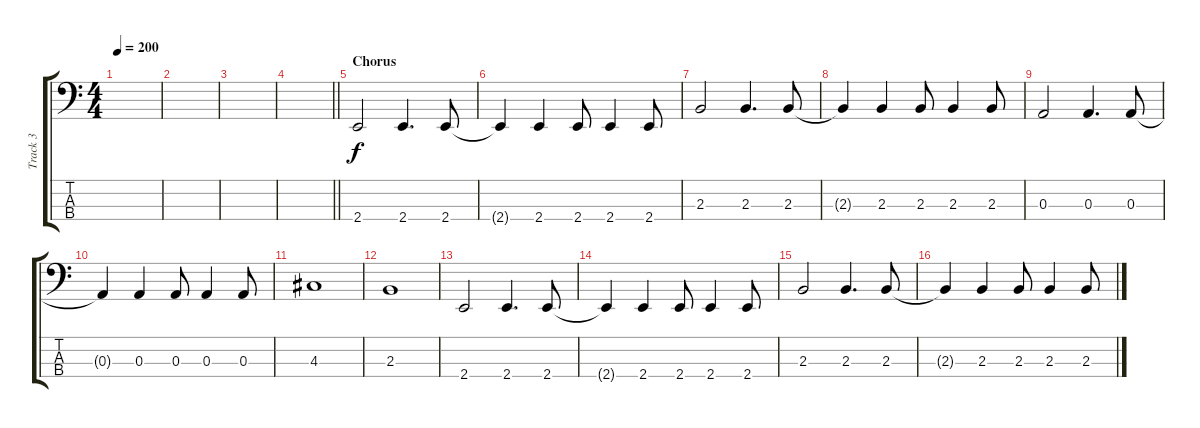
\track ("Track 3" "Track 3") {instrument electricbassfinger}
\staff {score tabs}
\tuning (G2 D2 A1 D1) {hide}
\ts (4 4)
\tempo 200
\clef f4
\ks c
|
|
|
\barLineRight lightlight
|
\section ("" "Chorus")
2.4.2 2.4.4{d} 2.4.8 |
2.4{t}.4 2.4.4 2.4.8 2.4.4 2.4.8 |
2.3.2 2.3.4{d} 2.3.8 |
2.3{t}.4 2.3.4 2.3.8 2.3.4 2.3.8 |
0.3.2 0.3.4{d} 0.3.8 |
0.3{t}.4 0.3.4 0.3.8 0.3.4 0.3.8 |
4.3.1 |
2.3.1 |
2.4.2 2.4.4{d} 2.4.8 |
2.4{t}.4 2.4.4 2.4.8 2.4.4 2.4.8 |
2.3.2 2.3.4{d} 2.3.8 |
2.3{t}.4 2.3.4 2.3.8 2.3.4 2.3.8
